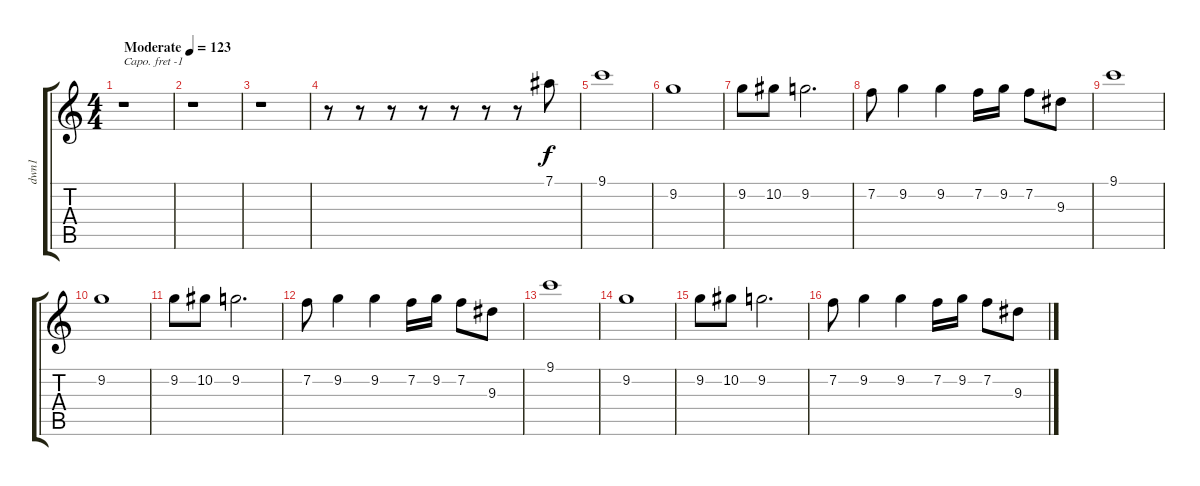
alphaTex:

\track ("dwn1" "dwn1") {instrument overdrivenguitar}
\staff {score tabs}
\capo -1
\tuning (E4 B3 G3 D3 A2 E2) {hide}
\ts (4 4)
\tempo (123 "Moderate")
\clef g2
\ks c
r.1{dy f instrument overdrivenguitar} |
r.1 |
r.1 |
r.8 r.8 r.8 r.8 r.8 r.8 r.8 7.1.8 |
9.1.1 |
9.2.1 |
9.2.8 10.2.8 9.2.2{d} |
7.2.8 9.2.4 9.2.4 7.2.16 9.2.16 7.2.8 9.3.8 |
9.1.1 |
9.2.1 |
9.2.8 10.2.8 9.2.2{d} |
7.2.8 9.2.4 9.2.4 7.2.16 9.2.16 7.2.8 9.3.8 |
9.1.1 |
9.2.1 |
9.2.8 10.2.8 9.2.2{d} |
7.2.8 9.2.4 9.2.4 7.2.16 9.2.16 7.2.8 9.3.8
